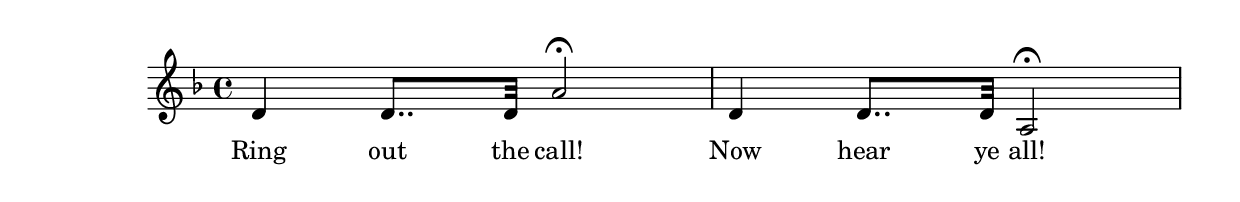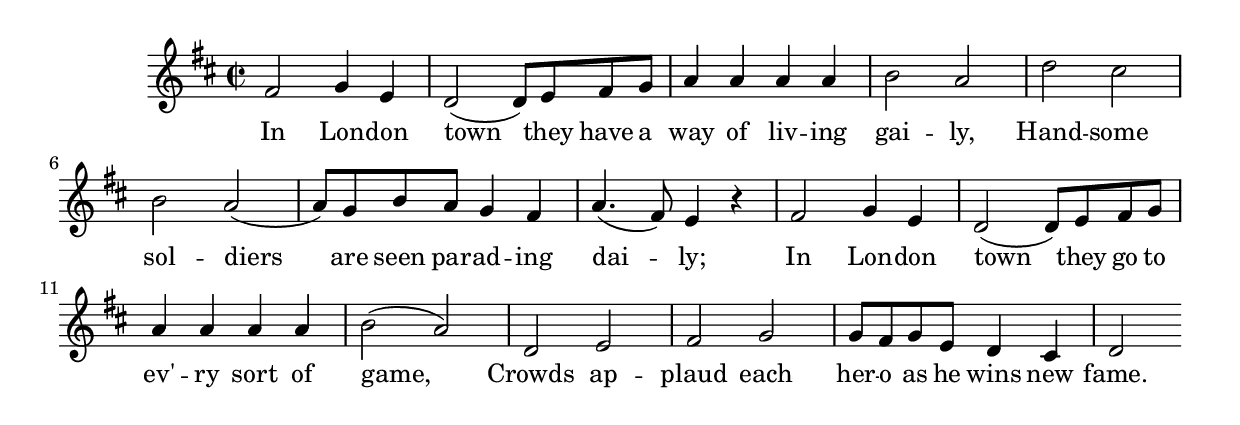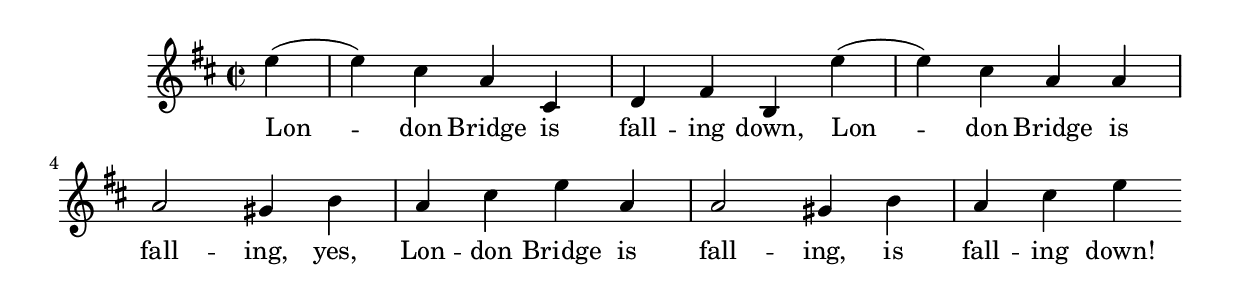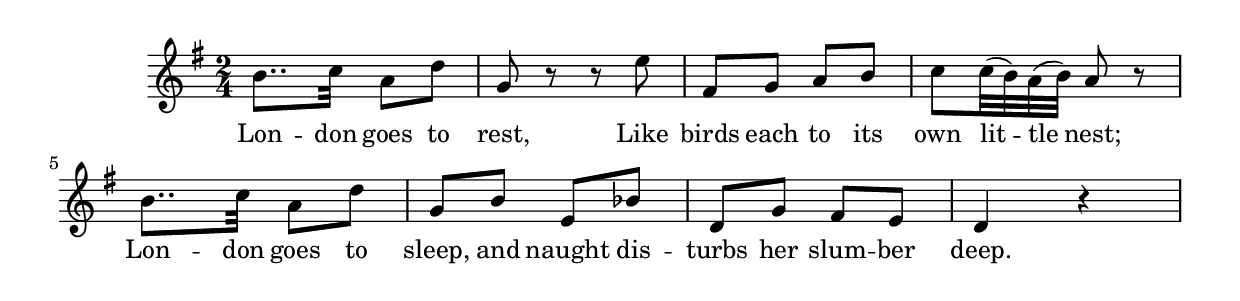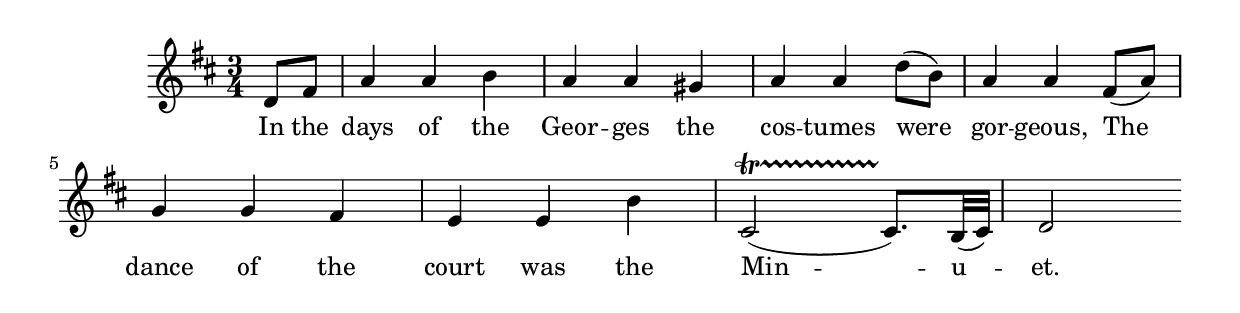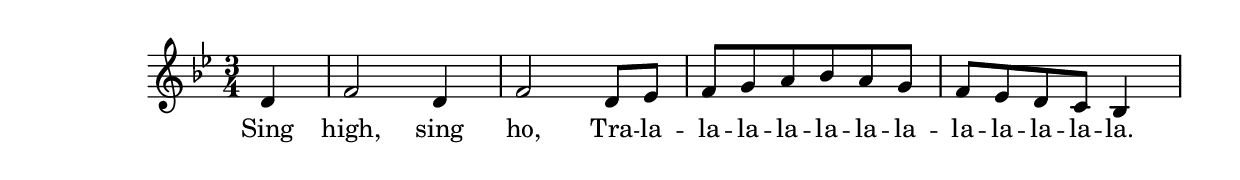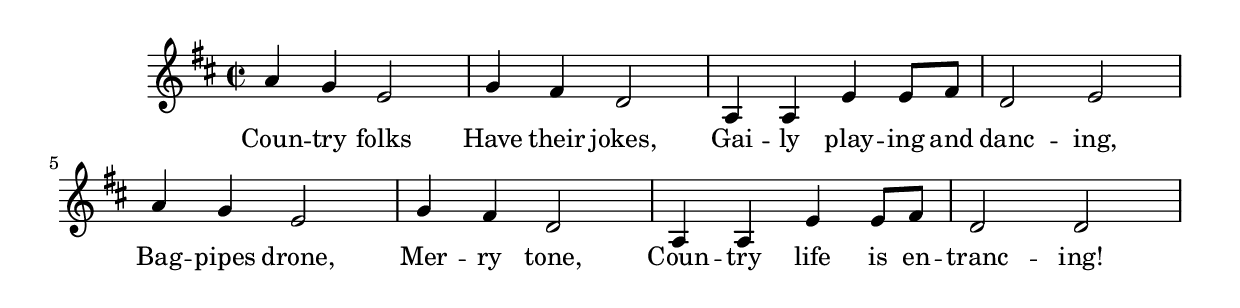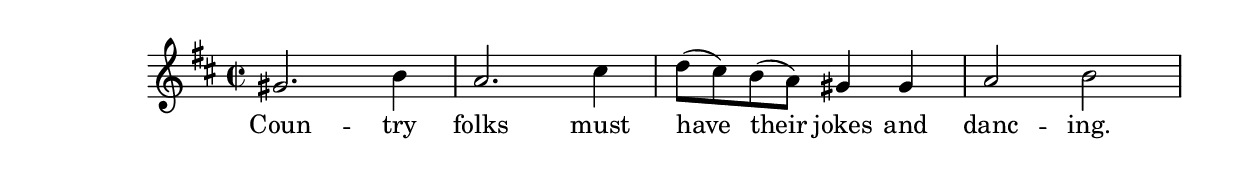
% Haydn Symphony No. 104 (London)
\version "2.18.2"
% Movement I Melody A {{{
melody_ia = <<
    \relative c' {
        \clef "treble"
        \key f \major
        \time 4/4
        d4 d8.. d32 a'2\fermata | d,4 d8.. d32 a2\fermata |
    }
    \addlyrics {
        Ring out the call! | Now hear ye all!
    }
>> % }}}
% Movement I Melody B {{{
melody_ib = <<
    \relative c' {
        \clef "treble"
        \key d \major
        \time 2/2
        fis2 g4 e | d2( d8) e fis g |
        a4 a a a | b2 a |
        d2 cis | b a( |
        a8) g b a g4 fis | a4.( fis8) e4 r4 |
        fis2 g4 e | d2( d8) e fis g |
        a4 a a a | b2( a) |
        d,2 e | fis2 g |
        g8 fis g e d4 cis | d2
    }
    \addlyrics {
        In Lon -- don | town they have a |
        way of liv -- ing | gai -- ly, |
        Hand -- some | sol -- diers 
        are seen par -- ad -- ing | dai -- ly; |
        In Lon -- don | town they go to |
        ev' -- ry sort of | game, |
        Crowds ap -- plaud each | her -- o as he wins new | fame.
    }
>> % }}}
% Movement I Melody C {{{
melody_ic = <<
    \relative c'' {
        \clef "treble"
        \key d \major
        \time 2/2
        \partial 4 e4( |
        e4) cis a cis, | d4 fis b, e'( |
        e4) cis a a | a2 gis4 b |
        a cis e a, | a2 gis4 b | a cis e
    }
    \addlyrics {
        Lon -- don Bridge is | fall -- ing down,
        Lon -- don Bridge is | fall -- ing, yes,
        Lon -- don Bridge is | fall -- ing, is
        fall -- ing down!
    }
>> % }}}
% Movement II {{{
melody_ii = <<
    \relative c'' {
        \clef "treble"
        \key g \major
        \time 2/4
        b8.. c32 a8 d | g,8 r8 r8 e' |
        fis,8 g a b | c8 c32( b32) a32( b32) a8 r8 |
        b8.. c32 a8 d | g,8 b e, bes' |
        d,8 g fis e | d4 r4 |
    }
    \addlyrics {
        Lon -- don goes to rest, Like birds each to its own lit -- tle nest;
        Lon -- don goes to sleep, and naught dis -- turbs her slum -- ber deep.
    }
>> % }}}
% Movement III Melody A {{{
melody_iiia = <<
    \relative c' {
        \clef "treble"
        \key d \major
        \time 3/4
        \partial 4 d8 fis |
        a4 a b | a a gis | a a d8( b) |
        a4 a fis8( a8) | g4 g fis | e4 e b' |
        cis,2(\startTrillSpan cis8.)\stopTrillSpan b32( cis32) | d2
    }
    \addlyrics {
        In the days of the Geor -- ges the |
        cos -- tumes were gor -- geous, The |
        dance of the court was the Min -- u -- et.
    }
>> % }}}
% Movement III Melody B {{{
melody_iiib = <<
    \relative c' {
        \clef "treble"
        \key bes \major
        \time 3/4
        \partial 4 d4 |
        f2 d4 | f2 d8 ees | f8 g a bes a g | f8 ees d c bes4
    }
    \addlyrics {
        Sing high, sing ho, Tra -- la -- la -- la -- la -- la -- la -- la -- la -- la -- la -- la -- la.
    }
>> % }}}
% Movement IV {{{
melody_iva = <<
    \relative c'' {
        \clef "treble"
        \key d \major
        \time 2/2
        a4 g e2 | g4 fis d2 | a4 a e' e8 fis | d2 e2 |
        a4 g e2 | g4 fis d2 | a4 a e' e8 fis | d2 d2 |
    }
    \addlyrics {
        Coun -- try folks Have their jokes, Gai -- ly play -- ing and danc -- ing,
        Bag -- pipes drone, Mer -- ry tone, Coun -- try life is en -- tranc -- ing!
    }
>> % }}}
% Movement IV Counter melody {{{
melody_ivb = <<
    \relative c'' {
        \clef "treble"
        \key d \major
        \time 2/2
        gis2. b4 | a2. cis4 | d8( cis) b( a) gis4 gis | a2 b2 |
    }
    \addlyrics {
        Coun -- try folks must have their jokes and danc -- ing.
    }
>> % }}}

\paper { oddFooterMarkup = ##f }
\layout { ragged-right = ##f }

\book {
  \bookOutputSuffix "1a"
  \melody_ia
}
\book {
  \bookOutputSuffix "1b"
  \melody_ib
}
\book {
  \bookOutputSuffix "1c"
  \melody_ic
}
\book {
  \bookOutputSuffix "2"
  \melody_ii
}
\book {
  \bookOutputSuffix "3a"
  \melody_iiia
}
\book {
  \bookOutputSuffix "3b"
  \melody_iiib
}
\book {
  \bookOutputSuffix "4a"
  \melody_iva
}
\book {
  \bookOutputSuffix "4b"
  \melody_ivb
}
